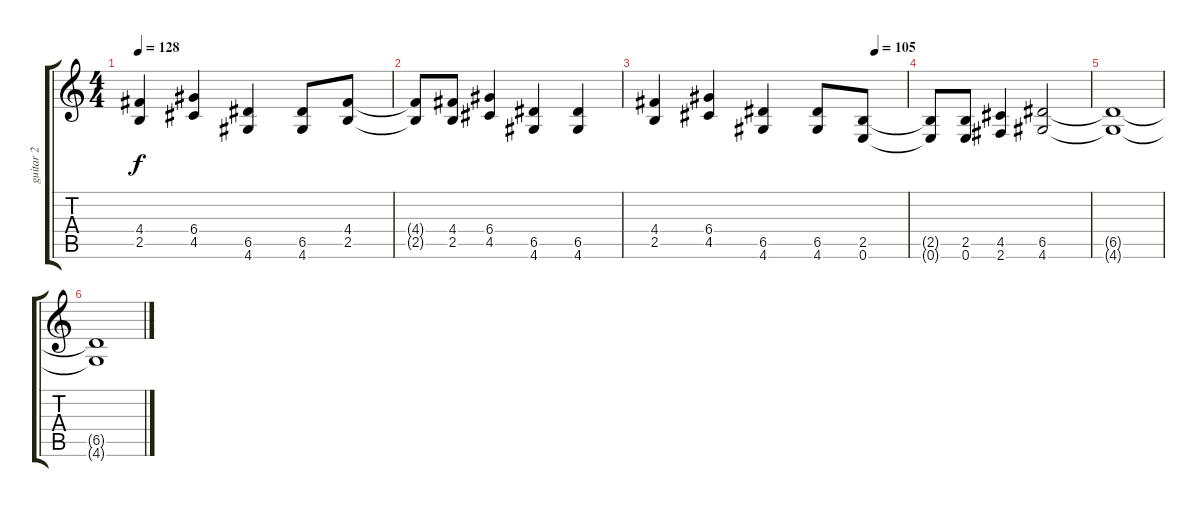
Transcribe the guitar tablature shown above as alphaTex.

\track ("guitar 2" "guitar 2") {instrument electricguitarclean}
\staff {score tabs}
\tuning (E4 B3 G3 D3 A2 E2) {hide}
\ts (4 4)
\tempo 128
\clef g2
\ks c
(4.4 2.5).4{dy f} (6.4 4.5).4 (6.5 4.6).4 (6.5 4.6).8 (4.4 2.5).8 |
(4.4{t} 2.5{t}).8 (4.4 2.5).8 (6.4 4.5).4 (6.5 4.6).4 (6.5 4.6).4 |
\tempo (105 0.875)
(4.4 2.5).4 (6.4 4.5).4 (6.5 4.6).4 (6.5 4.6).8 (2.5 0.6).8 |
(2.5{t} 0.6{t}).8 (2.5 0.6).8 (4.5 2.6).4 (6.5 4.6).2 |
(6.5{t} 4.6{t}).1 |
(6.5{t} 4.6{t}).1
